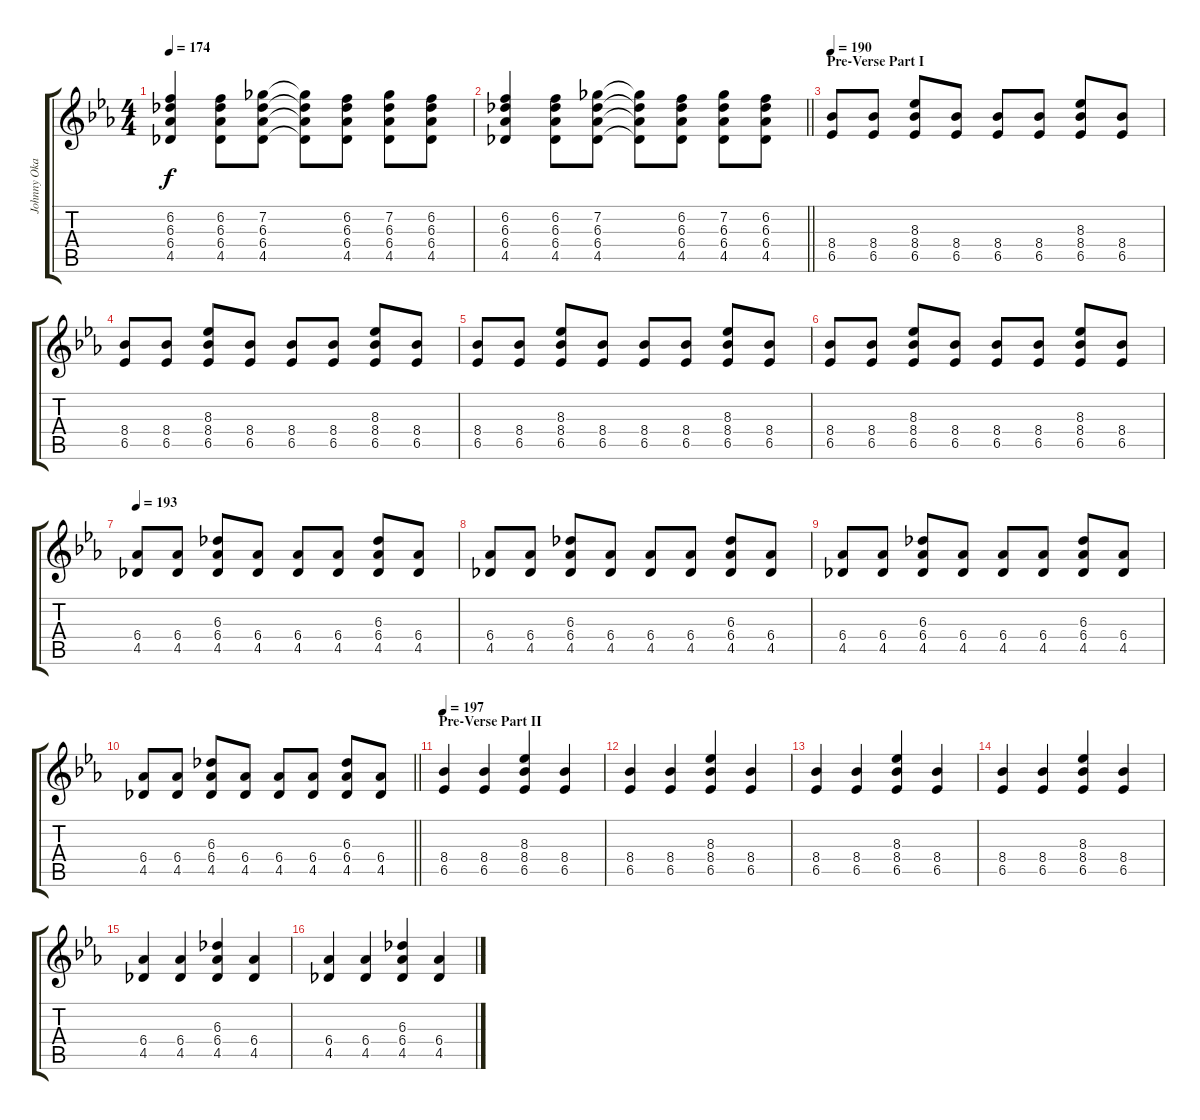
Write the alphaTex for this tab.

\track ("Johnny Okay - Rhythm Guitar" "Johnny Oka") {instrument overdrivenguitar}
\staff {score tabs}
\tuning (E4 B3 G3 D3 A2 E2) {hide}
\ts (4 4)
\tempo 174
\clef g2
\ks eb
(6.2 6.3 6.4 4.5).4{dy f} (6.2 6.3 6.4 4.5).8 (7.2 6.3 6.4 4.5).8 (7.2{t} 6.3{t} 6.4{t} 4.5{t}).8 (6.2 6.3 6.4 4.5).8 (7.2 6.3 6.4 4.5).8 (6.2 6.3 6.4 4.5).8 |
\barLineRight lightlight
(6.2 6.3 6.4 4.5).4 (6.2 6.3 6.4 4.5).8 (7.2 6.3 6.4 4.5).8 (7.2{t} 6.3{t} 6.4{t} 4.5{t}).8 (6.2 6.3 6.4 4.5).8 (7.2 6.3 6.4 4.5).8 (6.2 6.3 6.4 4.5).8 |
\section ("" "Pre-Verse Part I")
\tempo 190
(8.4 6.5).8 (8.4 6.5).8 (8.3 8.4 6.5).8 (8.4 6.5).8 (8.4 6.5).8 (8.4 6.5).8 (8.3 8.4 6.5).8 (8.4 6.5).8 |
(8.4 6.5).8 (8.4 6.5).8 (8.3 8.4 6.5).8 (8.4 6.5).8 (8.4 6.5).8 (8.4 6.5).8 (8.3 8.4 6.5).8 (8.4 6.5).8 |
(8.4 6.5).8 (8.4 6.5).8 (8.3 8.4 6.5).8 (8.4 6.5).8 (8.4 6.5).8 (8.4 6.5).8 (8.3 8.4 6.5).8 (8.4 6.5).8 |
(8.4 6.5).8 (8.4 6.5).8 (8.3 8.4 6.5).8 (8.4 6.5).8 (8.4 6.5).8 (8.4 6.5).8 (8.3 8.4 6.5).8 (8.4 6.5).8 |
\tempo 193
(6.4 4.5).8 (6.4 4.5).8 (6.3 6.4 4.5).8 (6.4 4.5).8 (6.4 4.5).8 (6.4 4.5).8 (6.3 6.4 4.5).8 (6.4 4.5).8 |
(6.4 4.5).8 (6.4 4.5).8 (6.3 6.4 4.5).8 (6.4 4.5).8 (6.4 4.5).8 (6.4 4.5).8 (6.3 6.4 4.5).8 (6.4 4.5).8 |
(6.4 4.5).8 (6.4 4.5).8 (6.3 6.4 4.5).8 (6.4 4.5).8 (6.4 4.5).8 (6.4 4.5).8 (6.3 6.4 4.5).8 (6.4 4.5).8 |
\barLineRight lightlight
(6.4 4.5).8 (6.4 4.5).8 (6.3 6.4 4.5).8 (6.4 4.5).8 (6.4 4.5).8 (6.4 4.5).8 (6.3 6.4 4.5).8 (6.4 4.5).8 |
\section ("" "Pre-Verse Part II")
\tempo 197
(8.4 6.5).4 (8.4 6.5).4 (8.3 8.4 6.5).4 (8.4 6.5).4 |
(8.4 6.5).4 (8.4 6.5).4 (8.3 8.4 6.5).4 (8.4 6.5).4 |
(8.4 6.5).4 (8.4 6.5).4 (8.3 8.4 6.5).4 (8.4 6.5).4 |
(8.4 6.5).4 (8.4 6.5).4 (8.3 8.4 6.5).4 (8.4 6.5).4 |
(6.4 4.5).4 (6.4 4.5).4 (6.3 6.4 4.5).4 (6.4 4.5).4 |
(6.4 4.5).4 (6.4 4.5).4 (6.3 6.4 4.5).4 (6.4 4.5).4
